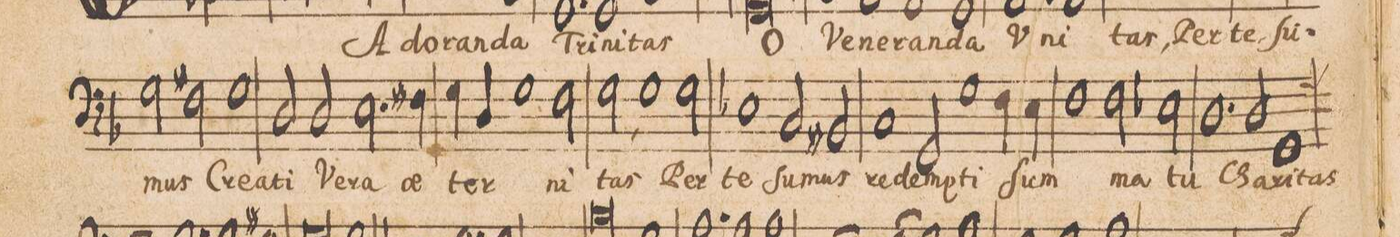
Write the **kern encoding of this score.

**kern	**text
*I"[Baſso]	*
*clefF4	*
*k[b-]	*
*met(C|)	*
*M2/1	*
2G\	-mus
2F#X\	Cre-
=15-	=15-
1G\	-a-
2D/	-ti
2D/	Ve-
=16-	=16-
2.E\	-ra
4F#X\	ae-
4G\	-ter-
4D/	.
1G\	.
=17-	=17-
2F#X\	-ni-
2G,\	-tas
1G\	Per
=18-	=18-
2G\	te
1E-X\	.
=19-	=19-
2C/	ſu-
2BBn/	-mus
1C/	re-
=20-	=20-
2GG/	-dem-
1G\	-pti
4F\	ſum-
4E\	.
=21-	=21-
1F\	.
2F\	-ma
2E-X\	tu
=22-	=22-
1.D\	Cha-
2D/	-ri-
=23-	=23-
*custos:G	*
1GG/	-tas
=24-	=24-
*M3/1	*
*-	*-
